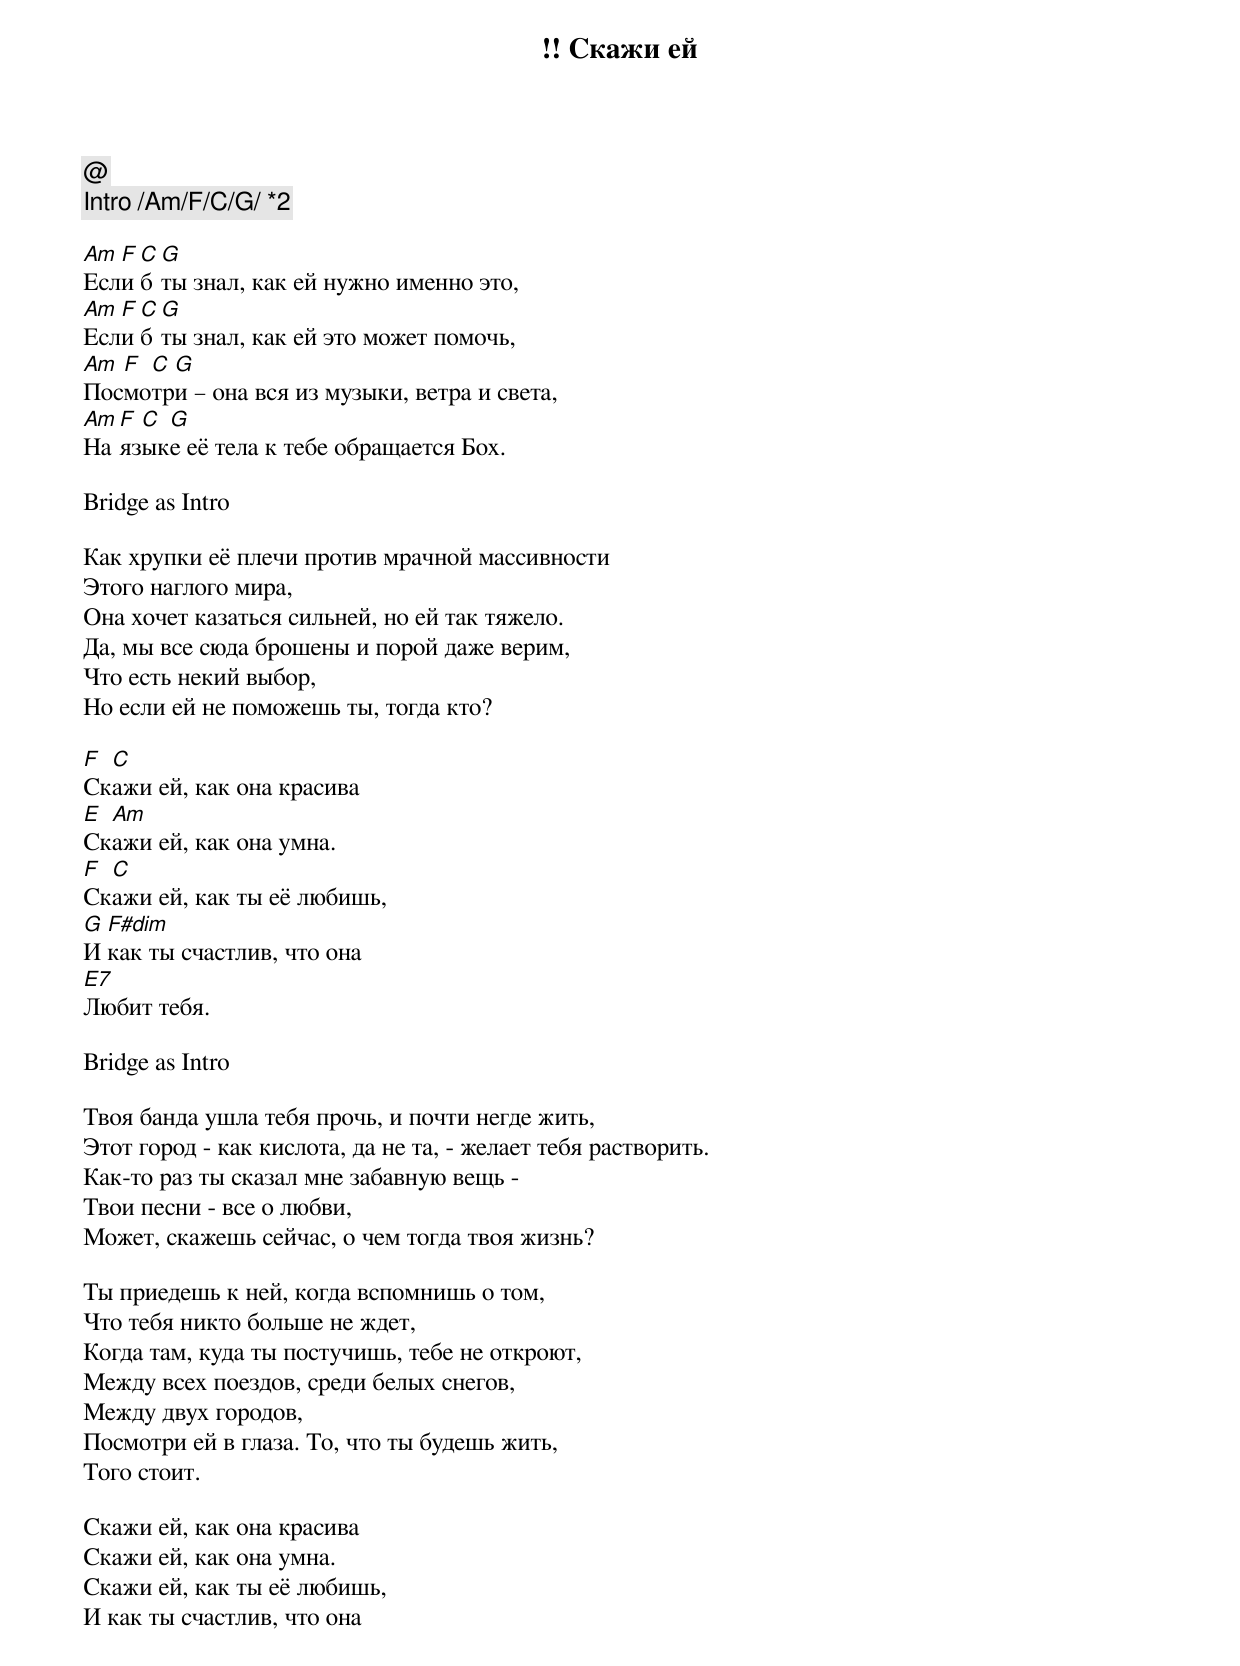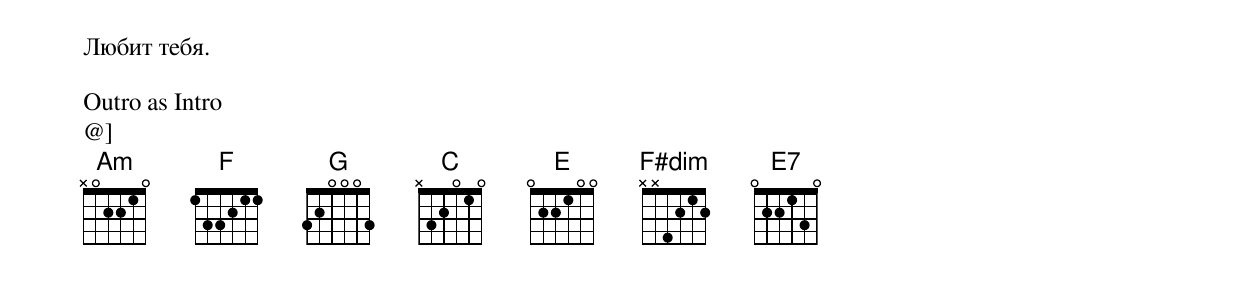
!! Скажи ей

[@
Intro /Am/F/C/G/ *2

Am F С G
Если б ты знал, как ей нужно именно это,
Am F C G
Если б ты знал, как ей это может помочь,
Am F C G
Посмотри – она вся из музыки, ветра и света,
Am F C G
На языке её тела к тебе обращается Бох.

Bridge as Intro

Как хрупки её плечи против мрачной массивности
Этого наглого мира,
Она хочет казаться сильней, но ей так тяжело.
Да, мы все сюда брошены и порой даже верим,
Что есть некий выбор,
Но если ей не поможешь ты, тогда кто?

F C
Скажи ей, как она красива
E Am
Скажи ей, как она умна.
F C
Скажи ей, как ты её любишь,
G F#dim
И как ты счастлив, что она
E7
Любит тебя.

Bridge as Intro

Твоя банда ушла тебя прочь, и почти негде жить,
Этот город - как кислота, да не та, - желает тебя растворить.
Как-то раз ты сказал мне забавную вещь -
Твои песни - все о любви,
Может, скажешь сейчас, о чем тогда твоя жизнь?

Ты приедешь к ней, когда вспомнишь о том,
Что тебя никто больше не ждет,
Когда там, куда ты постучишь, тебе не откроют,
Между всех поездов, среди белых снегов,
Между двух городов,
Посмотри ей в глаза. То, что ты будешь жить,
Того стоит.

Скажи ей, как она красива
Скажи ей, как она умна.
Скажи ей, как ты её любишь,
И как ты счастлив, что она
Любит тебя.

Outro as Intro
@]
